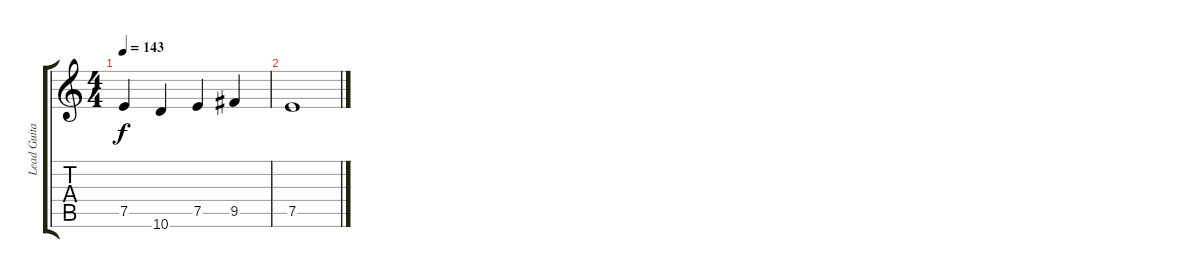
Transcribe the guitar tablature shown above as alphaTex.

\track ("Lead Guitar (the solo)" "Lead Guita") {instrument overdrivenguitar}
\staff {score tabs}
\tuning (E4 B3 G3 D3 A2 E2) {hide}
\ts (4 4)
\tempo 143
\clef g2
\ks c
7.5.4{dy f} 10.6.4 7.5.4 9.5.4 |
7.5.1
